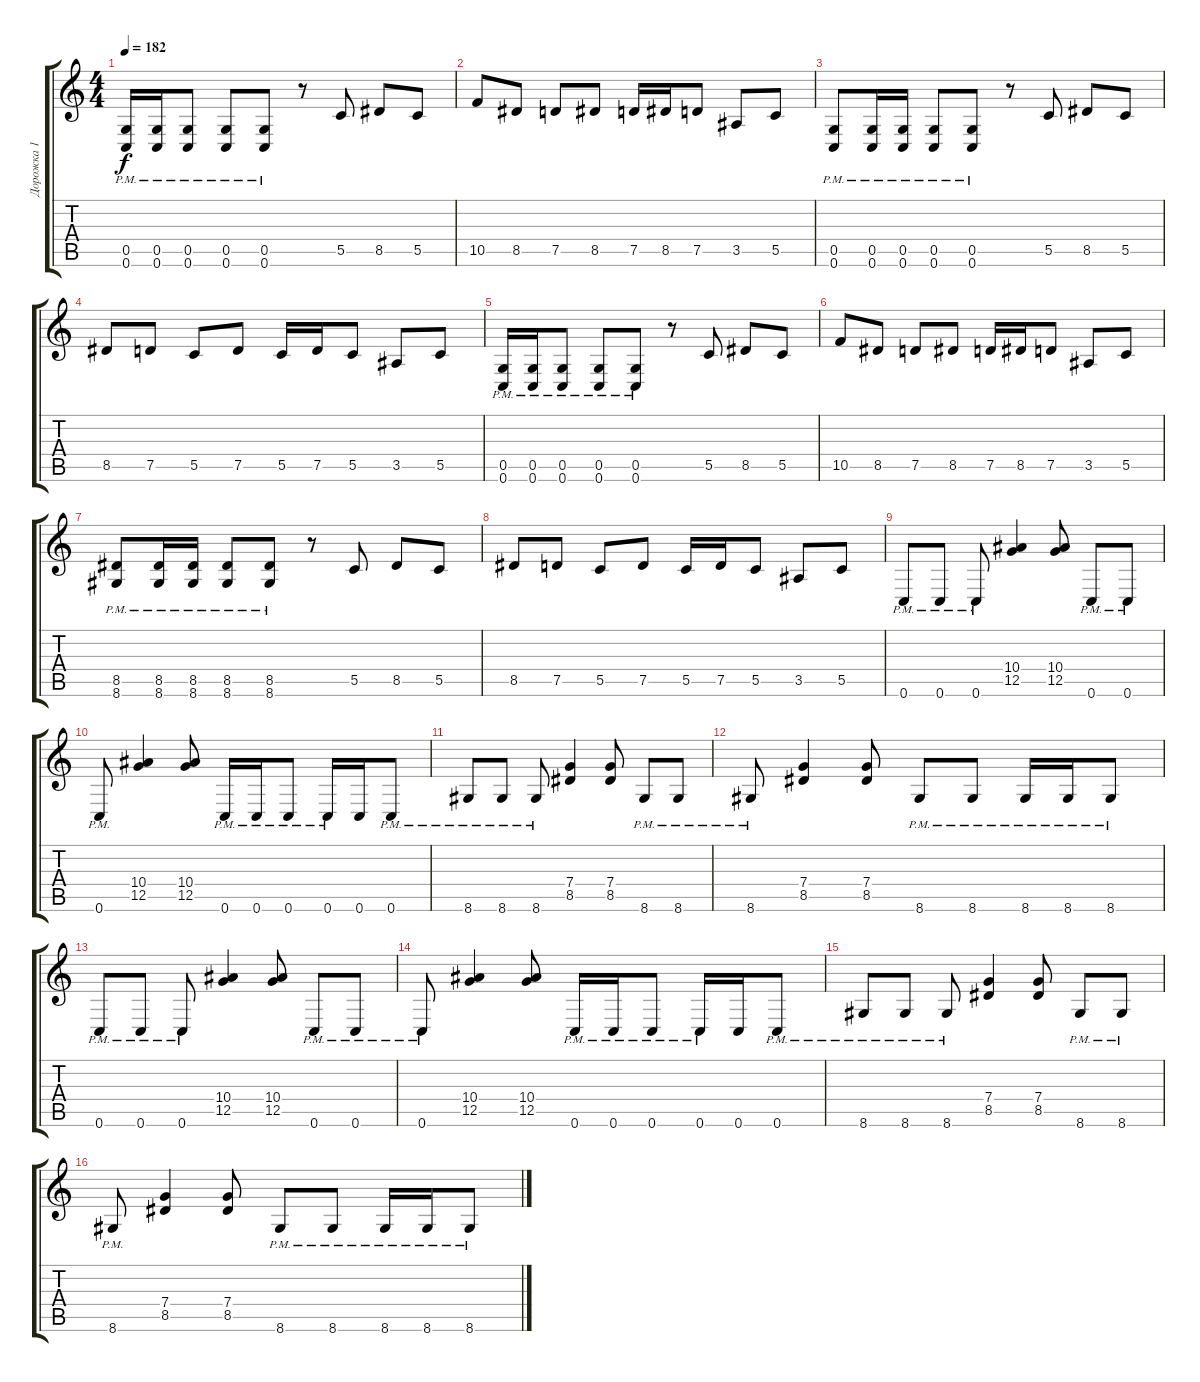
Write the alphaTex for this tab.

\track ("Дорожка 1" "Дорожка 1") {instrument distortionguitar}
\staff {score tabs}
\tuning (D4 A3 F3 C3 G2 C2) {hide}
\ts (4 4)
\tempo 182
\clef g2
\ks c
(0.5{pm} 0.6{pm}).16{dy f} (0.5{pm} 0.6{pm}).16 (0.5{pm} 0.6{pm}).8 (0.5{pm} 0.6{pm}).8 (0.5{pm} 0.6{pm}).8 r.8 5.5.8 8.5.8 5.5.8 |
10.5.8 8.5.8 7.5.8 8.5.8 7.5.16 8.5.16 7.5.8 3.5.8 5.5.8 |
(0.5{pm} 0.6{pm}).8 (0.5{pm} 0.6{pm}).16 (0.5{pm} 0.6{pm}).16 (0.5{pm} 0.6{pm}).8 (0.5{pm} 0.6{pm}).8 r.8 5.5.8 8.5.8 5.5.8 |
8.5.8 7.5.8 5.5.8 7.5.8 5.5.16 7.5.16 5.5.8 3.5.8 5.5.8 |
(0.5{pm} 0.6{pm}).16 (0.5{pm} 0.6{pm}).16 (0.5{pm} 0.6{pm}).8 (0.5{pm} 0.6{pm}).8 (0.5{pm} 0.6{pm}).8 r.8 5.5.8 8.5.8 5.5.8 |
10.5.8 8.5.8 7.5.8 8.5.8 7.5.16 8.5.16 7.5.8 3.5.8 5.5.8 |
(8.5{pm} 8.6{pm}).8 (8.5{pm} 8.6{pm}).16 (8.5{pm} 8.6{pm}).16 (8.5{pm} 8.6{pm}).8 (8.5{pm} 8.6{pm}).8 r.8 5.5.8 8.5.8 5.5.8 |
8.5.8 7.5.8 5.5.8 7.5.8 5.5.16 7.5.16 5.5.8 3.5.8 5.5.8 |
0.6{pm}.8 0.6{pm}.8 0.6{pm}.8 (10.4 12.5).4 (10.4 12.5).8 0.6{pm}.8 0.6{pm}.8 |
0.6{pm}.8 (10.4 12.5).4 (10.4 12.5).8 0.6{pm}.16 0.6{pm}.16 0.6{pm}.8 0.6{pm}.16 0.6.16 0.6{pm}.8 |
8.6{pm}.8 8.6{pm}.8 8.6{pm}.8 (7.4 8.5).4 (7.4 8.5).8 8.6{pm}.8 8.6{pm}.8 |
8.6{pm}.8 (7.4 8.5).4 (7.4 8.5).8 8.6{pm}.8 8.6{pm}.8 8.6{pm}.16 8.6{pm}.16 8.6{pm}.8 |
0.6{pm}.8 0.6{pm}.8 0.6{pm}.8 (10.4 12.5).4 (10.4 12.5).8 0.6{pm}.8 0.6{pm}.8 |
0.6{pm}.8 (10.4 12.5).4 (10.4 12.5).8 0.6{pm}.16 0.6{pm}.16 0.6{pm}.8 0.6{pm}.16 0.6.16 0.6{pm}.8 |
8.6{pm}.8 8.6{pm}.8 8.6{pm}.8 (7.4 8.5).4 (7.4 8.5).8 8.6{pm}.8 8.6{pm}.8 |
8.6{pm}.8 (7.4 8.5).4 (7.4 8.5).8 8.6{pm}.8 8.6{pm}.8 8.6{pm}.16 8.6{pm}.16 8.6{pm}.8
